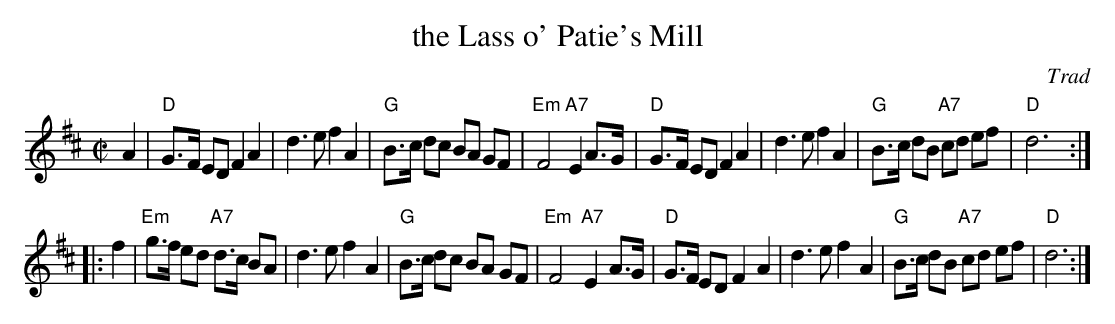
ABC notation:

X:1
T: the Lass o' Patie's Mill
O: Trad
M: C|
L: 1/8
K: D
   A2 | "D"G>F ED     F2  A2 | d3 e f2 A2 | "G"B>c dc     BA GF | "Em"F4 "A7"E2 A>G \
      | "D"G>F ED     F2  A2 | d3 e f2 A2 | "G"B>c dB "A7"cd ef |  "D"d6 :|
|: f2 |"Em"g>f ed "A7"d>c BA | d3 e f2 A2 | "G"B>c dc     BA GF | "Em"F4 "A7"E2 A>G \
      | "D"G>F ED     F2  A2 | d3 e f2 A2 | "G"B>c dB "A7"cd ef |  "D"d6 :|
